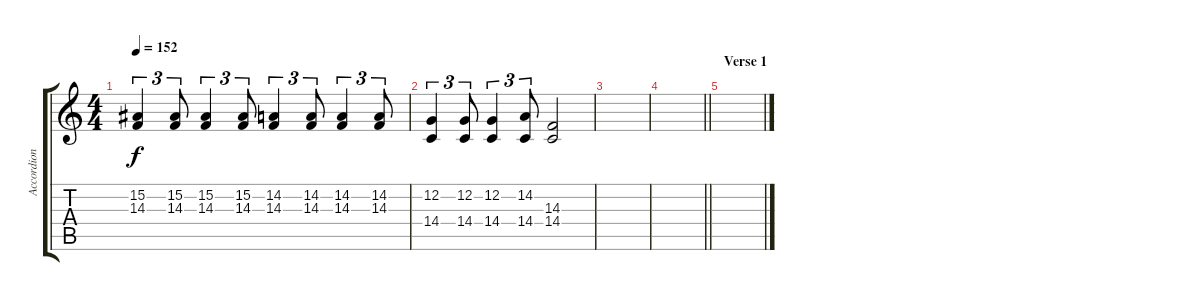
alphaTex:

\track ("Accordion" "Accordion") {instrument accordion}
\staff {score tabs}
\tuning (C4 G3 Eb3 Bb2 F2 C2) {hide}
\ts (4 4)
\tempo 152
\clef g2
\ks c
(15.2 14.3).4{tu (3 2) dy f} (15.2 14.3).8{tu (3 2)} (15.2 14.3).4{tu (3 2)} (15.2 14.3).8{tu (3 2)} (14.2 14.3).4{tu (3 2)} (14.2 14.3).8{tu (3 2)} (14.2 14.3).4{tu (3 2)} (14.2 14.3).8{tu (3 2)} |
(12.2 14.4).4{tu (3 2)} (12.2 14.4).8{tu (3 2)} (12.2 14.4).4{tu (3 2)} (14.2 14.4).8{tu (3 2)} (14.3 14.4).2 |
|
\barLineRight lightlight
|
\section ("" "Verse 1")
